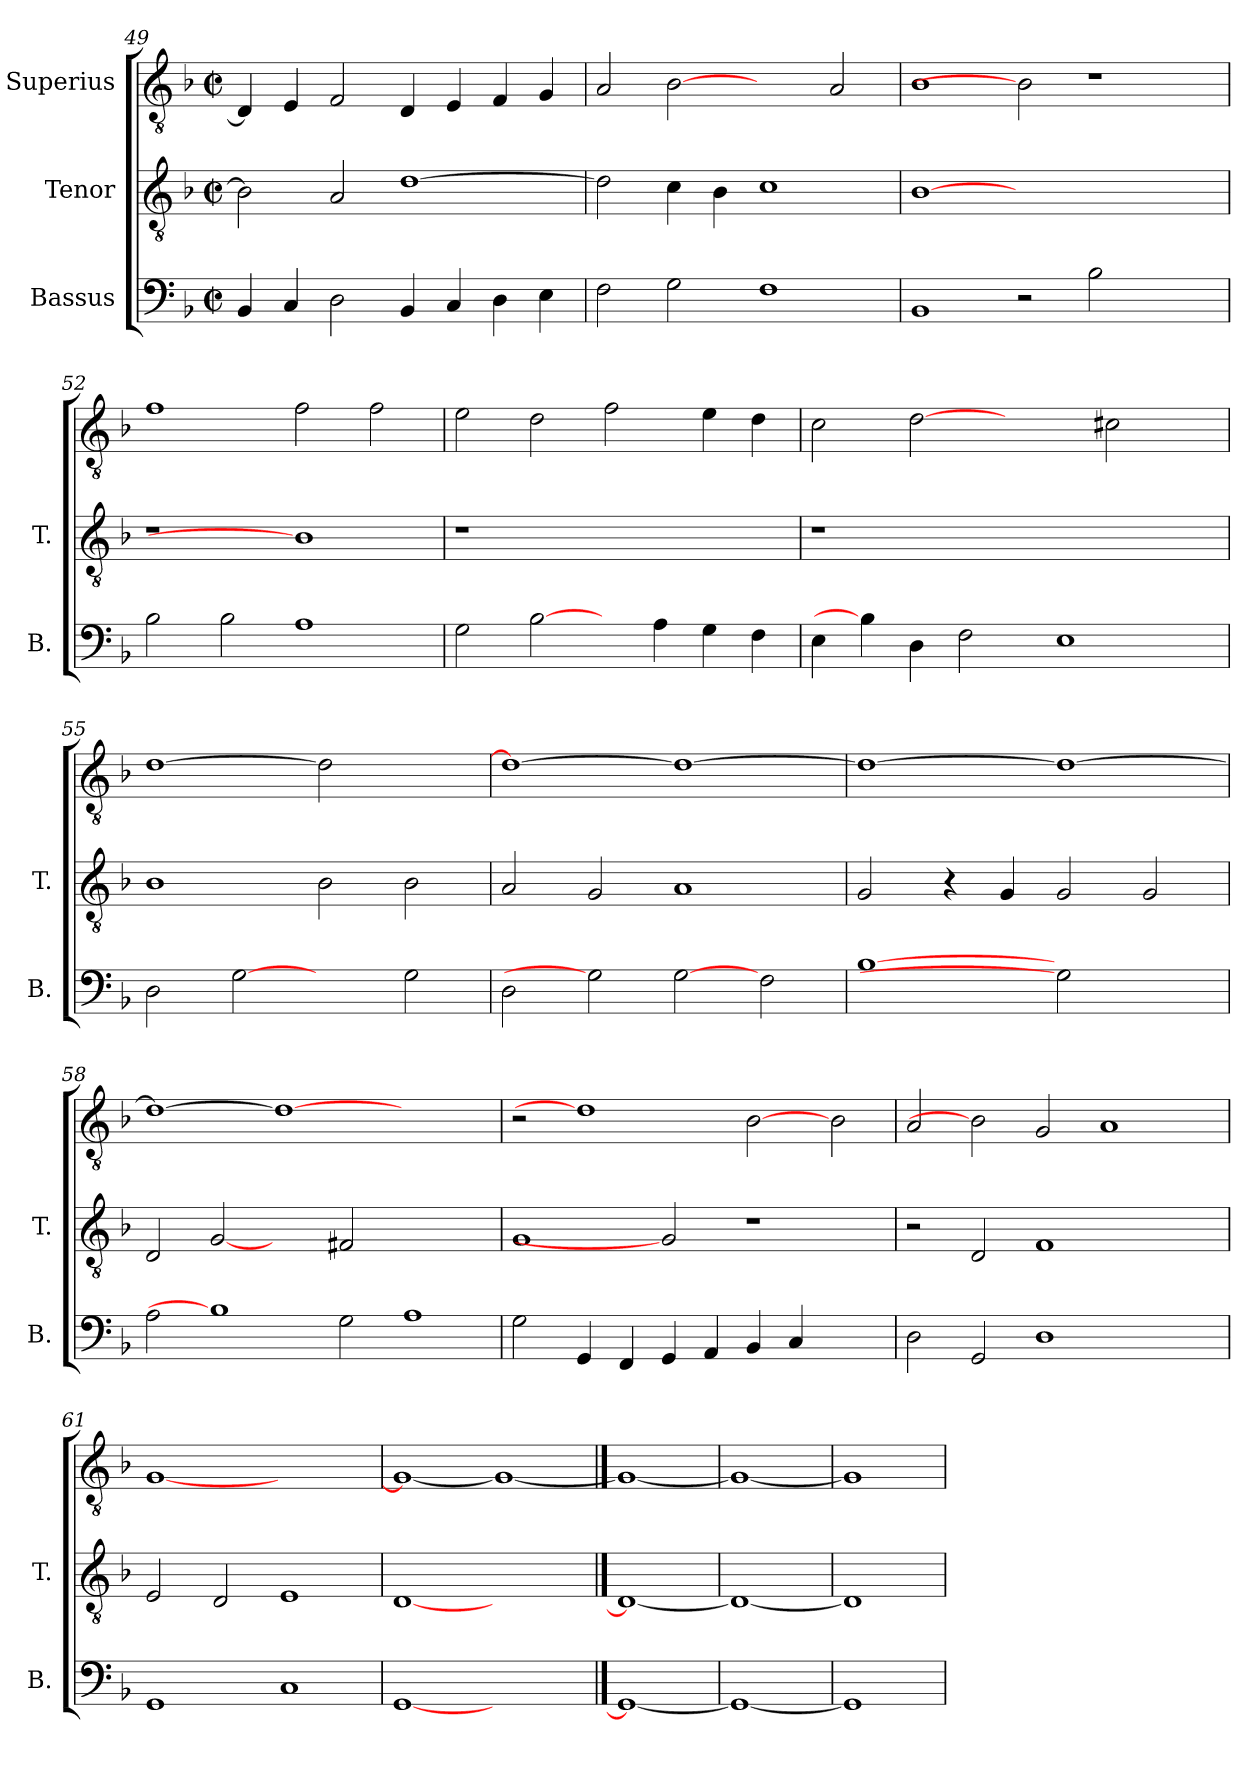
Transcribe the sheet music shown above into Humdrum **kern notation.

**kern	**kern	**kern
*part3	*part2	*part1
*staff3	*staff2	*staff1
*I"Bassus	*I"Tenor	*I"Superius
*I'B.	*I'T.	*
!!LO:LB:g=z
*clefF4	*clefGv2	*clefGv2
*	*ITrd7c12	*ITrd7c12
*k[b-]	*k[b-]	*k[b-]
*F:	*F:	*F:
*M2/2	*M2/2	*M2/2
*met(c|)	*met(c|)	*met(c|)
=49	=49	=49
4BB-i/	2BB-i\]	4DDi/]
4Ci/	.	4EEi/
2Di\	2AAi/	2FFi/
4BB-i/	[>1Di	4DDi/
4Ci/	.	4EEi/
4Di\	.	4FFi/
4Ei\	.	4GGi/
=50	=50	=50
2Fi\	2Di\]	2AAi/
2Gi\	4Ci\	[2BB-i
.	4BB-i\	.
1Fi	1Ci	2ryy
.	.	2AAi/
=51	=51	=51
1BB-i	[1BB-i	1BB-i
2r	1.ryy	2BB-i]
2B-i\	.	1r
2ryy	.	.
=52	=52	=52
!	!LO:N:vis=1	!
2B-i\	1r	1Fi
2B-i\	.	.
1Ai	1BB-i]	2Fi\
.	.	2Fi\
=53	=53	=53
!	!LO:N:vis=1	!
2Gi\	1r	2Ei\
[2B-i\	.	2Di\
4ryy	1ryy	2Fi\
4Ai\	.	.
4Gi\	.	4Ei\
4Fi\	.	4Di\
!!LO:LB:g=z
=54	=54	=54
!	!LO:N:vis=1	!
4Ei\	1r	2Ci\
4B-i\]	.	.
4Di\	.	[2Di
2Fi\	.	.
.	1ryy	2ryy
1Ei	.	.
.	.	2C#Xi\
.	4ryy	4ryy
=55	=55	=55
2Di\	1BB-i	[>1Di
[2Gi	.	.
2ryy	2BB-i\	2Di]
2Gi\	2BB-i\	2ryy
=56	=56	=56
2Di\	2AAi/	1Di_>
2Gi]	2GGi/	.
[2Gi	1AAi	1Di_
2Fi\	.	.
=57	=57	=57
[1B-i	2GGi/	1Di_>
.	4r	.
.	4GGi/	.
2Gi]	2GGi/	1Di_
2ryy	2GGi/	.
!!LO:PB:g=z
=58	=58	=58
2Ai\	2DDi/	1Di_>
1B-i]	[2GGi	.
.	2ryy	1Di_
2Gi\	2FF#Xi/	.
1Ai	1ryy	1ryy
=59	=59	=59
2Gi\	1GGi	2r
4GGi/	.	1Di]
4FFi/	.	.
4GGi/	2GGi]	.
4AAi/	.	.
4BB-i/	1r	[2BB-i
4Ci/	.	.
2ryy	.	2BB-i\
=60	=60	=60
2Di\	2r	2AAi/
2GGi/	2DDi/	2BB-i]
1Di	1FFi	2GGi/
.	.	1AAi
2ryy	2ryy	.
=61	=61	=61
1GGi	2EEi/	[<1GGi
.	2DDi/	.
1Ci	1EEi	1ryy
=62	=62	=62
[1GGi	[1DDi	1GGi_<
1ryy	1ryy	1GGi_
==63	==63	==63
1GGi_	1DDi_	1GGi_
=64	=64	=64
1GGi_	1DDi_	1GGi_
=65	=65	=65
1GGi]	1DDi]	1GGi]
=	=	=
*-	*-	*-
